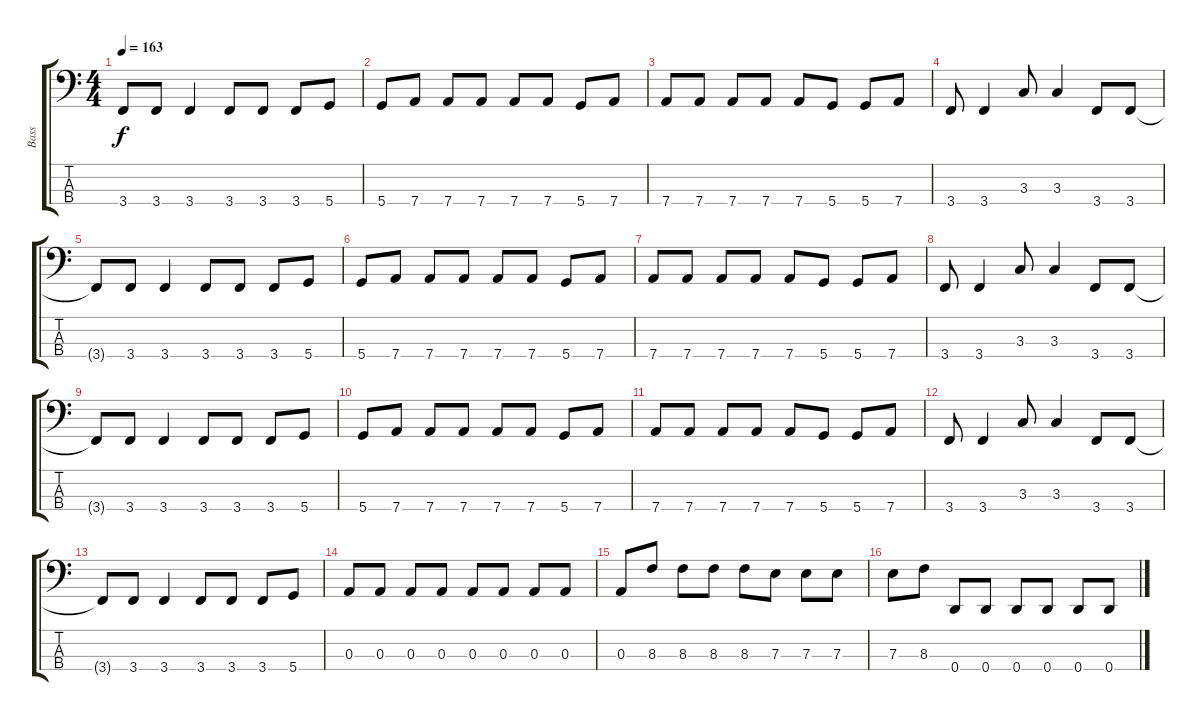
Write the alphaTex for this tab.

\track ("Bass" "Bass") {instrument electricbassfinger}
\staff {score tabs}
\tuning (G2 D2 A1 D1) {hide}
\ts (4 4)
\tempo 163
\clef f4
\ks c
3.4{t}.8{dy f} 3.4.8 3.4.4 3.4.8 3.4.8 3.4.8 5.4.8 |
5.4.8 7.4.8 7.4.8 7.4.8 7.4.8 7.4.8 5.4.8 7.4.8 |
7.4.8 7.4.8 7.4.8 7.4.8 7.4.8 5.4.8 5.4.8 7.4.8 |
3.4.8 3.4.4 3.3.8 3.3.4 3.4.8 3.4.8 |
3.4{t}.8 3.4.8 3.4.4 3.4.8 3.4.8 3.4.8 5.4.8 |
5.4.8 7.4.8 7.4.8 7.4.8 7.4.8 7.4.8 5.4.8 7.4.8 |
7.4.8 7.4.8 7.4.8 7.4.8 7.4.8 5.4.8 5.4.8 7.4.8 |
3.4.8 3.4.4 3.3.8 3.3.4 3.4.8 3.4.8 |
3.4{t}.8 3.4.8 3.4.4 3.4.8 3.4.8 3.4.8 5.4.8 |
5.4.8 7.4.8 7.4.8 7.4.8 7.4.8 7.4.8 5.4.8 7.4.8 |
7.4.8 7.4.8 7.4.8 7.4.8 7.4.8 5.4.8 5.4.8 7.4.8 |
3.4.8 3.4.4 3.3.8 3.3.4 3.4.8 3.4.8 |
3.4{t}.8 3.4.8 3.4.4 3.4.8 3.4.8 3.4.8 5.4.8 |
0.3.8 0.3.8 0.3.8 0.3.8 0.3.8 0.3.8 0.3.8 0.3.8 |
0.3.8 8.3.8 8.3.8 8.3.8 8.3.8 7.3.8 7.3.8 7.3.8 |
7.3.8 8.3.8 0.4.8 0.4.8 0.4.8 0.4.8 0.4.8 0.4.8
